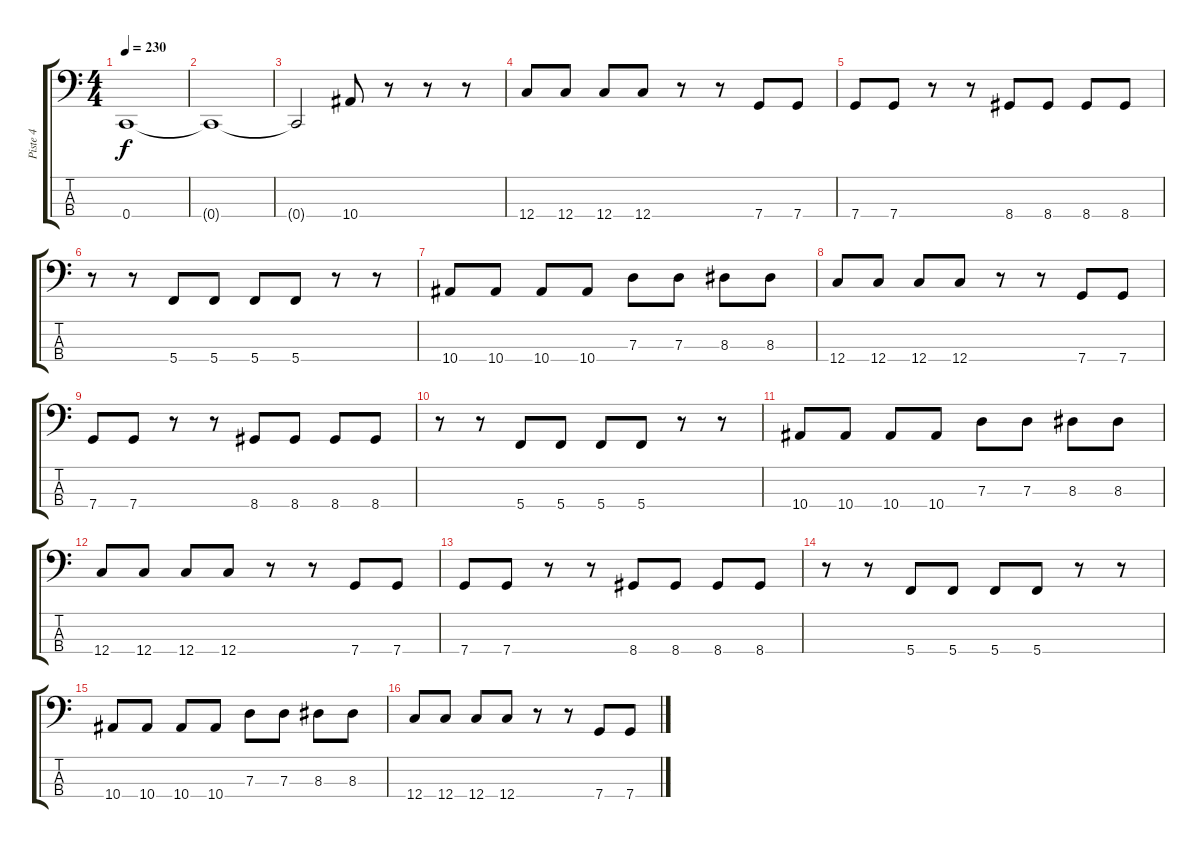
\track ("Piste 4" "Piste 4") {instrument electricbassfinger}
\staff {score tabs}
\tuning (F2 C2 G1 C1) {hide}
\ts (4 4)
\tempo 230
\clef f4
\ks c
0.4{t}.1{dy f} |
0.4{t}.1 |
0.4{t}.2 10.4.8 r.8 r.8 r.8 |
12.4.8 12.4.8 12.4.8 12.4.8 r.8 r.8 7.4.8 7.4.8 |
7.4.8 7.4.8 r.8 r.8 8.4.8 8.4.8 8.4.8 8.4.8 |
r.8 r.8 5.4.8 5.4.8 5.4.8 5.4.8 r.8 r.8 |
10.4.8 10.4.8 10.4.8 10.4.8 7.3.8 7.3.8 8.3.8 8.3.8 |
12.4.8 12.4.8 12.4.8 12.4.8 r.8 r.8 7.4.8 7.4.8 |
7.4.8 7.4.8 r.8 r.8 8.4.8 8.4.8 8.4.8 8.4.8 |
r.8 r.8 5.4.8 5.4.8 5.4.8 5.4.8 r.8 r.8 |
10.4.8 10.4.8 10.4.8 10.4.8 7.3.8 7.3.8 8.3.8 8.3.8 |
12.4.8 12.4.8 12.4.8 12.4.8 r.8 r.8 7.4.8 7.4.8 |
7.4.8 7.4.8 r.8 r.8 8.4.8 8.4.8 8.4.8 8.4.8 |
r.8 r.8 5.4.8 5.4.8 5.4.8 5.4.8 r.8 r.8 |
10.4.8 10.4.8 10.4.8 10.4.8 7.3.8 7.3.8 8.3.8 8.3.8 |
12.4.8 12.4.8 12.4.8 12.4.8 r.8 r.8 7.4.8 7.4.8
